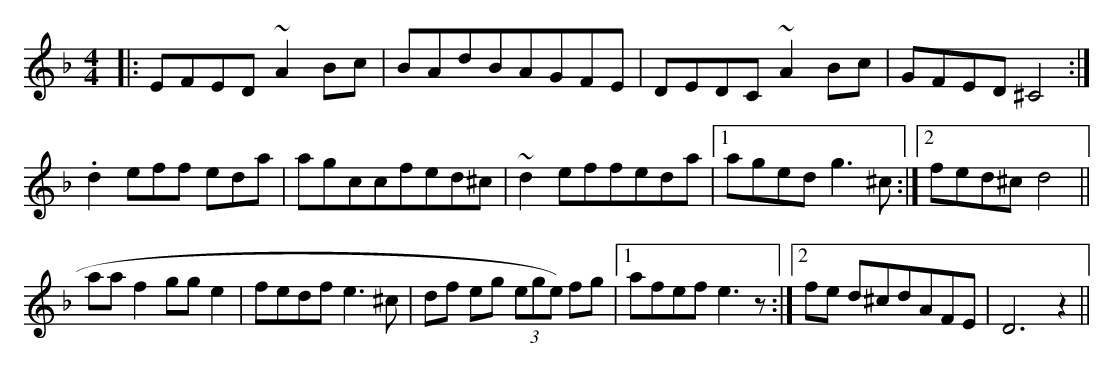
X:1
M:4/4
K:Dmin
|:EFED ~A2 Bc|BAdBAGFE|DEDC ~A2 Bc|GFED^C4:|
.d2eff eda|agccfed^c|~d2effeda|1 agedg3 ^c:|2 fed^cd4||
aaf2gge2|fedfe3 ^c|df eg (3ege) fg|1 afef e3 z1:|2 fe d^cdAFE|D6z2||
